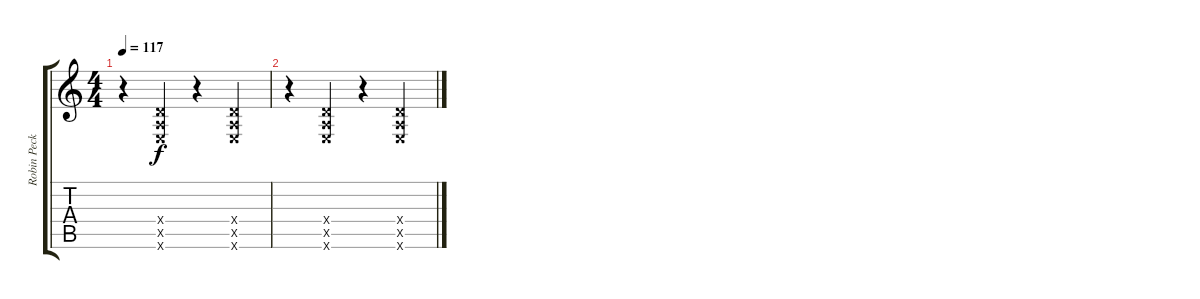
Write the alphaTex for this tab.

\track ("Robin Pecknold" "Robin Peck") {instrument acousticguitarsteel}
\staff {score tabs}
\tuning (E4 B3 G3 D3 A2 E2) {hide}
\ts (4 4)
\tempo 117
\clef g2
\ks c
r.4{dy f} (0.4{x} 0.5{x} 0.6{x}).4 r.4 (0.4{x} 0.5{x} 0.6{x}).4 |
r.4 (0.4{x} 0.5{x} 0.6{x}).4 r.4 (0.4{x} 0.5{x} 0.6{x}).4
